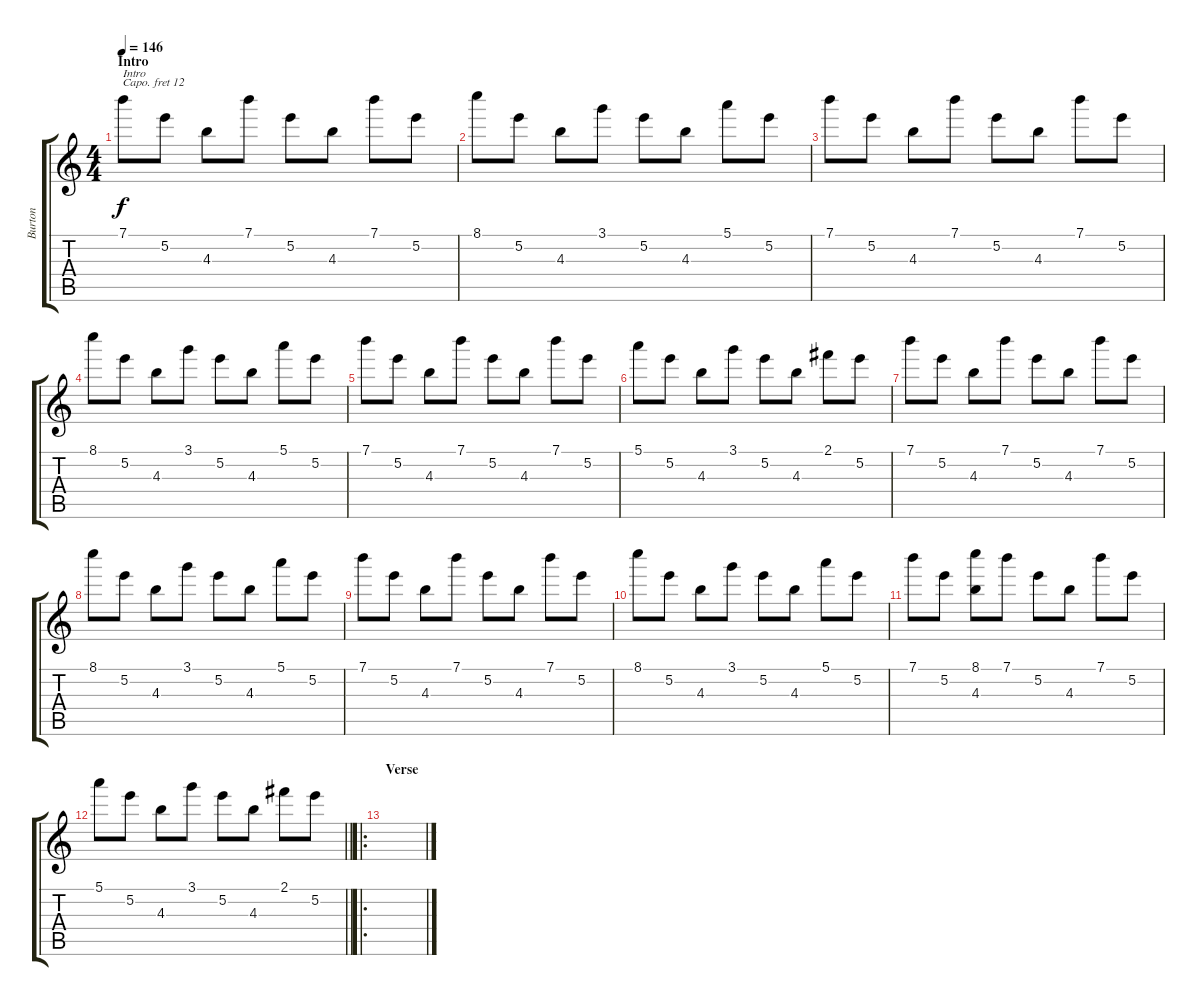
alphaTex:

\track ("Burton" "Burton") {instrument electricguitarjazz}
\staff {score tabs}
\capo 12
\tuning (E4 B3 G3 D3 A2 E2) {hide}
\ts (4 4)
\section ("" "Intro")
\tempo 146
\clef g2
\ks c
7.1.8{txt "Intro" dy f instrument electricguitarjazz} 5.2.8 4.3.8 7.1.8 5.2.8 4.3.8 7.1.8 5.2.8 |
8.1.8 5.2.8 4.3.8 3.1.8 5.2.8 4.3.8 5.1.8 5.2.8 |
7.1.8 5.2.8 4.3.8 7.1.8 5.2.8 4.3.8 7.1.8 5.2.8 |
8.1.8 5.2.8 4.3.8 3.1.8 5.2.8 4.3.8 5.1.8 5.2.8 |
7.1.8 5.2.8 4.3.8 7.1.8 5.2.8 4.3.8 7.1.8 5.2.8 |
5.1.8 5.2.8 4.3.8 3.1.8 5.2.8 4.3.8 2.1.8 5.2.8 |
7.1.8 5.2.8 4.3.8 7.1.8 5.2.8 4.3.8 7.1.8 5.2.8 |
8.1.8 5.2.8 4.3.8 3.1.8 5.2.8 4.3.8 5.1.8 5.2.8 |
7.1.8 5.2.8 4.3.8 7.1.8 5.2.8 4.3.8 7.1.8 5.2.8 |
8.1.8 5.2.8 4.3.8 3.1.8 5.2.8 4.3.8 5.1.8 5.2.8 |
7.1.8 5.2.8 (8.1 4.3).8 7.1.8 5.2.8 4.3.8 7.1.8 5.2.8 |
\barLineRight lightlight
5.1.8 5.2.8 4.3.8 3.1.8 5.2.8 4.3.8 2.1.8 5.2.8 |
\ro
\section ("" "Verse")
